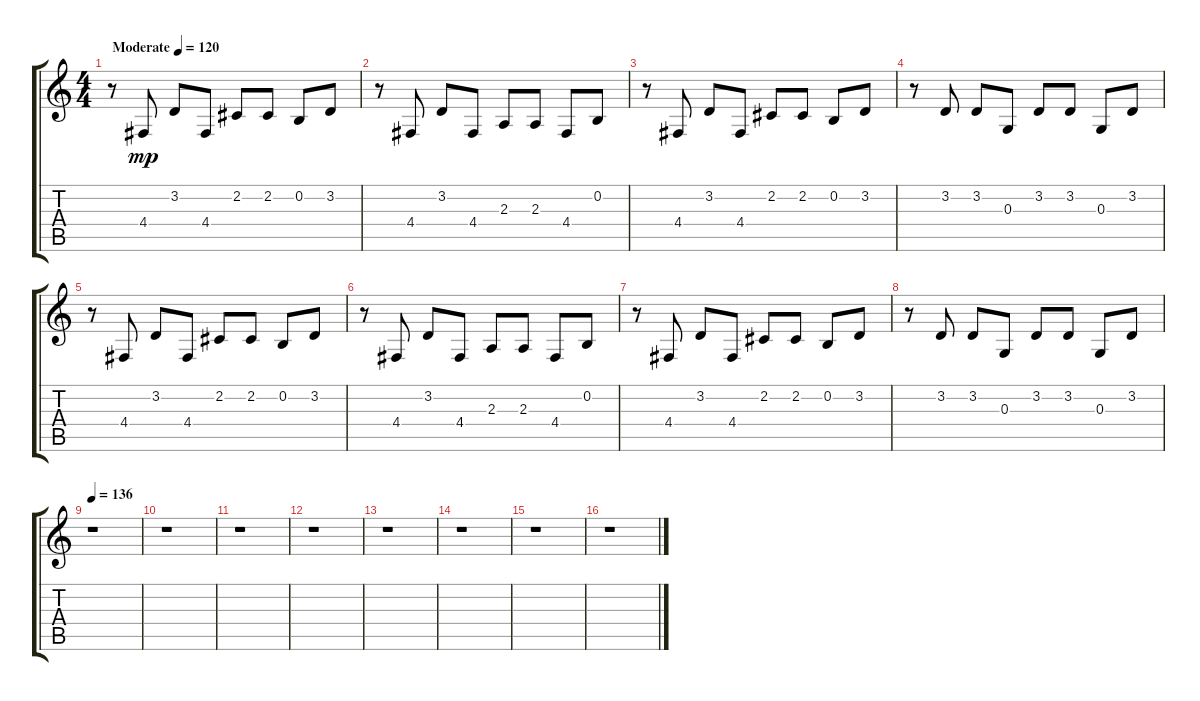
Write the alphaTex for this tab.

\track "" {instrument pad1newage}
\staff {score tabs}
\tuning (E4 B3 G3 D3 A2 E2) {hide}
\ts (4 4)
\tempo (120 "Moderate")
\clef g2
\ks c
r.8{dy mp instrument pad1newage} 4.4.8 3.2.8 4.4.8 2.2.8 2.2.8 0.2.8 3.2.8 |
r.8 4.4.8 3.2.8 4.4.8 2.3.8 2.3.8 4.4.8 0.2.8 |
r.8 4.4.8 3.2.8 4.4.8 2.2.8 2.2.8 0.2.8 3.2.8 |
r.8 3.2.8 3.2.8 0.3.8 3.2.8 3.2.8 0.3.8 3.2.8 |
r.8 4.4.8 3.2.8 4.4.8 2.2.8 2.2.8 0.2.8 3.2.8 |
r.8 4.4.8 3.2.8 4.4.8 2.3.8 2.3.8 4.4.8 0.2.8 |
r.8 4.4.8 3.2.8 4.4.8 2.2.8 2.2.8 0.2.8 3.2.8 |
r.8 3.2.8 3.2.8 0.3.8 3.2.8 3.2.8 0.3.8 3.2.8 |
\tempo 136
r.1 |
r.1 |
r.1 |
r.1 |
r.1 |
r.1 |
r.1 |
r.1
